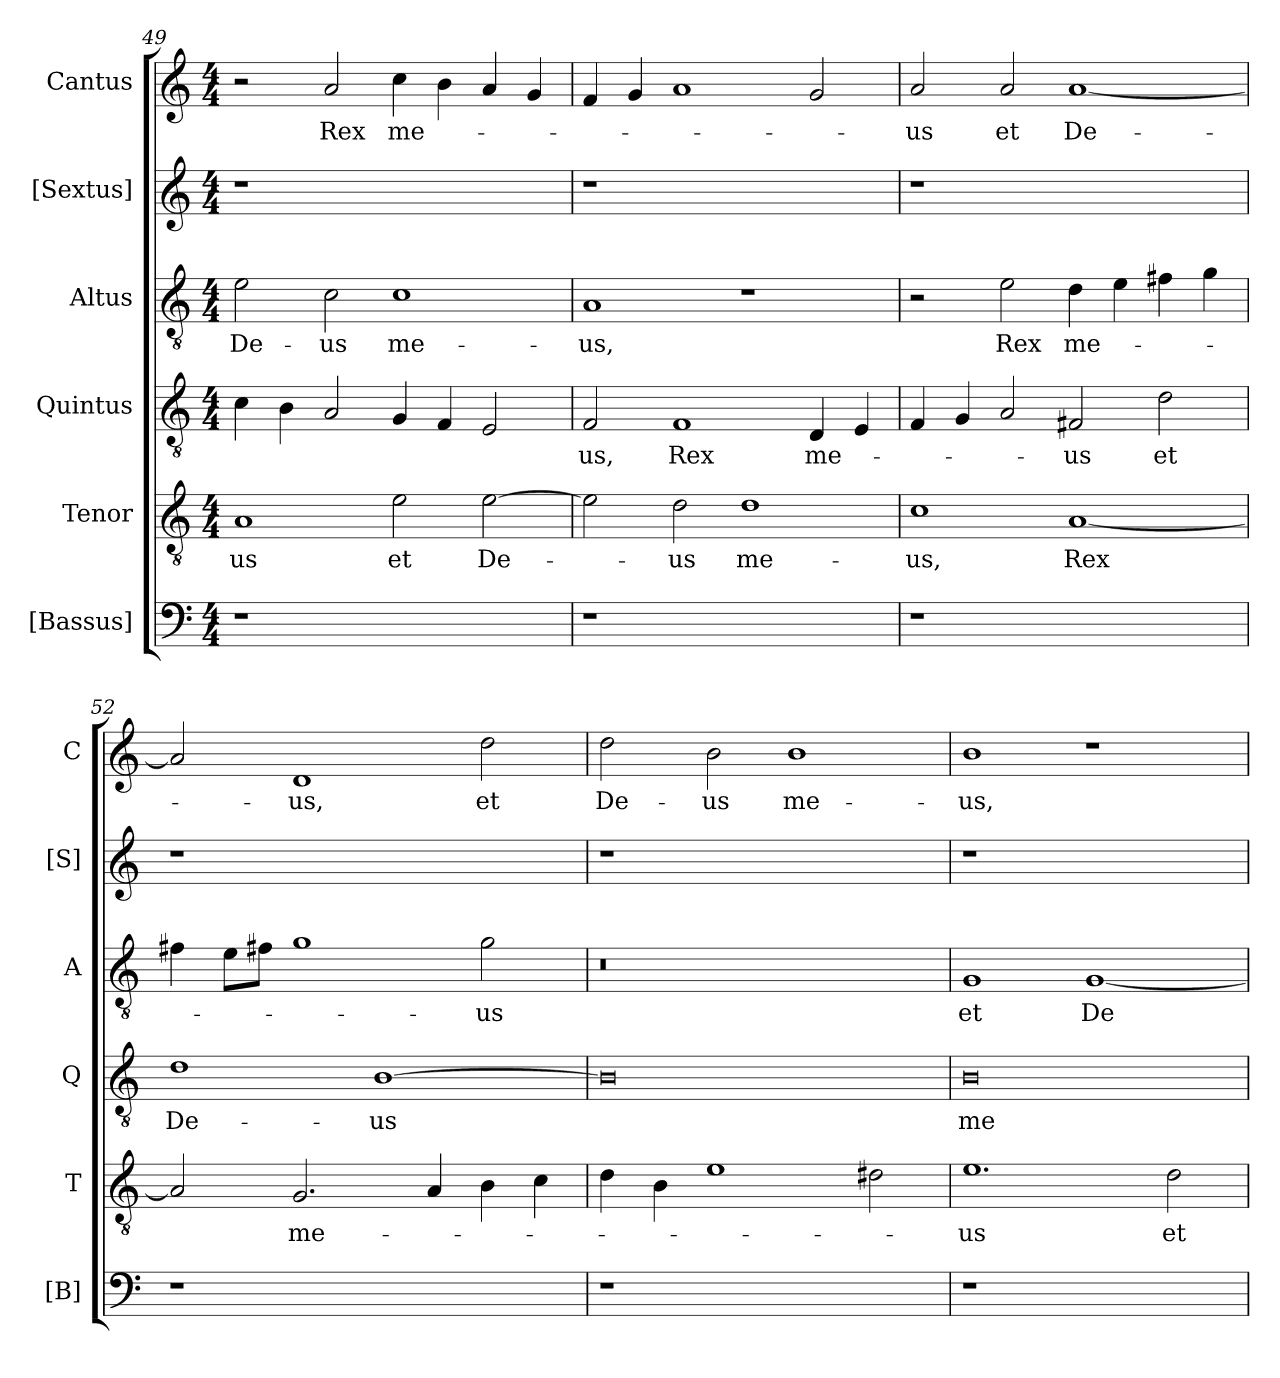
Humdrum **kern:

**kern	**kern	**text	**kern	**text	**kern	**text	**kern	**kern	**text
*part6	*part5	*part5	*part4	*part4	*part3	*part3	*part2	*part1	*part1
*staff6	*staff5	*staff5	*staff4	*staff4	*staff3	*staff3	*staff2	*staff1	*staff1
*I"[Bassus]	*I"Tenor	*	*I"Quintus	*	*I"Altus	*	*I"[Sextus]	*I"Cantus	*
*I'[B]	*I'T	*	*I'Q	*	*I'A	*	*I'[S]	*I'C	*
*clefF4	*clefGv2	*	*clefGv2	*	*clefGv2	*	*clefG2	*clefG2	*
*k[]	*k[]	*	*k[]	*	*k[]	*	*k[]	*k[]	*
*C:	*C:	*	*C:	*	*C:	*	*C:	*C:	*
*M4/4	*M4/4	*	*M4/4	*	*M4/4	*	*M4/4	*M4/4	*
=49	=49	=49	=49	=49	=49	=49	=49	=49	=49
1r	1A/	-us	4c\	.	2e\	De-	1r	2r	.
.	.	.	4B\	.	.	.	.	.	.
.	.	.	2A/	.	2c\	-us	.	2a/	Rex
1ryy	2e\	et	4G/	.	1c\	me-	1ryy	4cc\	me-
.	.	.	4F/	.	.	.	.	4b\	.
.	[2e\	De-	2E/	.	.	.	.	4a/	.
.	.	.	.	.	.	.	.	4g/	.
=50	=50	=50	=50	=50	=50	=50	=50	=50	=50
1r	2e\]	.	2F/	-us,	1A/	-us,	1r	4f/	.
.	.	.	.	.	.	.	.	4g/	.
.	2d\	-us	1F/	Rex	.	.	.	1a/	.
1ryy	1d\	me-	.	.	1r	.	1ryy	.	.
.	.	.	4D/	me-	.	.	.	2g/	.
.	.	.	4E/	.	.	.	.	.	.
=51	=51	=51	=51	=51	=51	=51	=51	=51	=51
1r	1c\	-us,	4F/	.	2r	.	1r	2a/	-us
.	.	.	4G/	.	.	.	.	.	.
.	.	.	2A/	.	2e\	Rex	.	2a/	et
1ryy	[1A/	Rex	2F#X/	-us	4d\	me-	1ryy	[1a/	De-
.	.	.	.	.	4e\	.	.	.	.
.	.	.	2d\	et	4f#X\	.	.	.	.
.	.	.	.	.	4g\	.	.	.	.
=52	=52	=52	=52	=52	=52	=52	=52	=52	=52
1r	2A/]	.	1d\	De-	4f#X\	.	1r	2a/]	.
.	.	.	.	.	8e\L	.	.	.	.
.	.	.	.	.	8f#X\J	.	.	.	.
.	2.G/	me-	.	.	1g\	.	.	1d/	-us,
1ryy	.	.	[1B\	-us	.	.	1ryy	.	.
.	4A/	.	.	.	.	.	.	.	.
.	4B\	.	.	.	2g\	-us	.	2dd\	et
.	4c\	.	.	.	.	.	.	.	.
=53	=53	=53	=53	=53	=53	=53	=53	=53	=53
!	!	!	!	!	!LO:N:vis=0	!	!	!	!
1r	4d\	.	0B\]	.	1r	.	1r	2dd\	De-
.	4B\	.	.	.	.	.	.	.	.
.	1e\	.	.	.	.	.	.	2b\	-us
1ryy	.	.	.	.	1ryy	.	1ryy	1b\	me-
.	2d#X\	.	.	.	.	.	.	.	.
=54	=54	=54	=54	=54	=54	=54	=54	=54	=54
1r	1.e\	-us	0B\	me-	1G/	et	1r	1b\	-us,
1ryy	.	.	.	.	[1G/	De-	1ryy	1r	.
.	2d\	et	.	.	.	.	.	.	.
=	=	=	=	=	=	=	=	=	=
*-	*-	*-	*-	*-	*-	*-	*-	*-	*-
